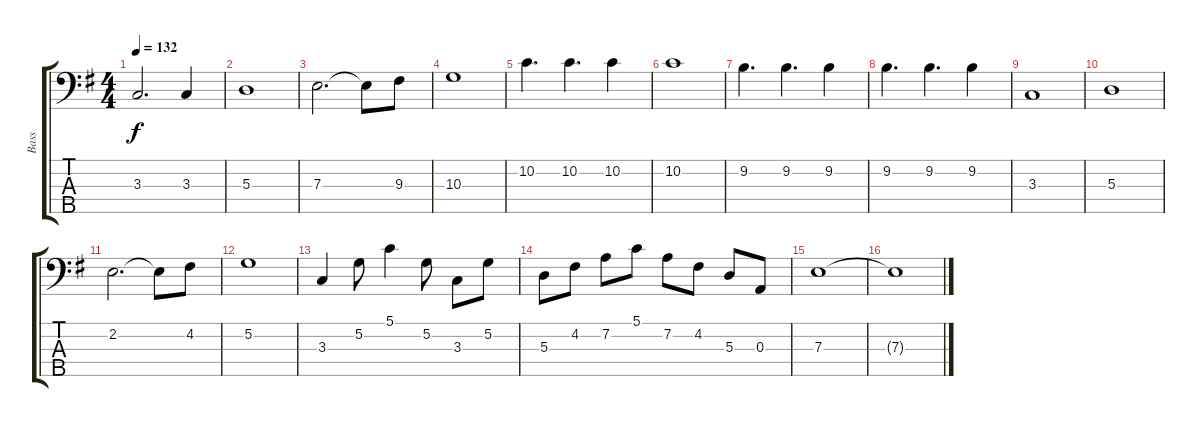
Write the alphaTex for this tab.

\track ("Bass" "Bass") {instrument electricbassfinger}
\staff {score tabs}
\tuning (G2 D2 A1 E1 B0) {hide}
\ts (4 4)
\tempo 132
\clef f4
\ks eminor
3.3.2{d dy f} 3.3.4 |
5.3.1 |
7.3.2{d} 7.3{t}.8 9.3.8 |
10.3.1 |
10.2.4{d} 10.2.4{d} 10.2.4 |
10.2.1 |
9.2.4{d} 9.2.4{d} 9.2.4 |
9.2.4{d} 9.2.4{d} 9.2.4 |
3.3.1 |
5.3.1 |
2.2.2{d} 2.2{t}.8 4.2.8 |
5.2.1 |
3.3.4 5.2.8 5.1.4 5.2.8 3.3.8 5.2.8 |
5.3.8 4.2.8 7.2.8 5.1.8 7.2.8 4.2.8 5.3.8 0.3.8 |
7.3.1 |
7.3{t}.1
